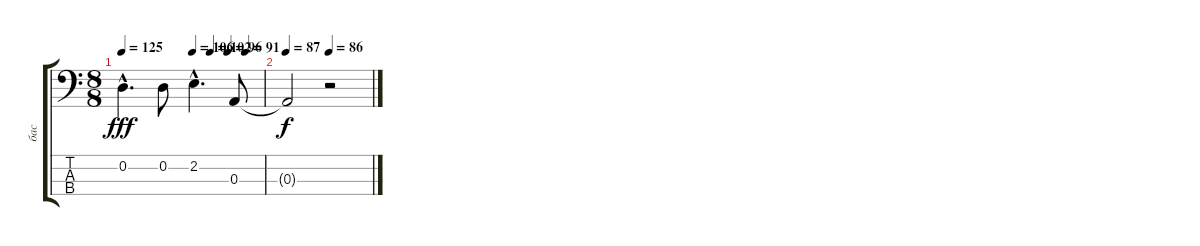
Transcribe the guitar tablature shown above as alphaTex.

\track ("бас" "бас") {instrument fretlessbass}
\staff {score tabs}
\tuning (G2 D2 A1 E1) {hide}
\ts (8 8)
\tempo 125
\tempo (106 0.5)
\tempo (102 0.625)
\tempo (96 0.75)
\tempo (91 0.875)
\clef f4
\ks c
0.2{hac}.4{d dy fff} 0.2.8 2.2{hac}.4{d} 0.3.8 |
\tempo 87
\tempo (86 0.5)
0.3{t}.2{dy f} r.2
